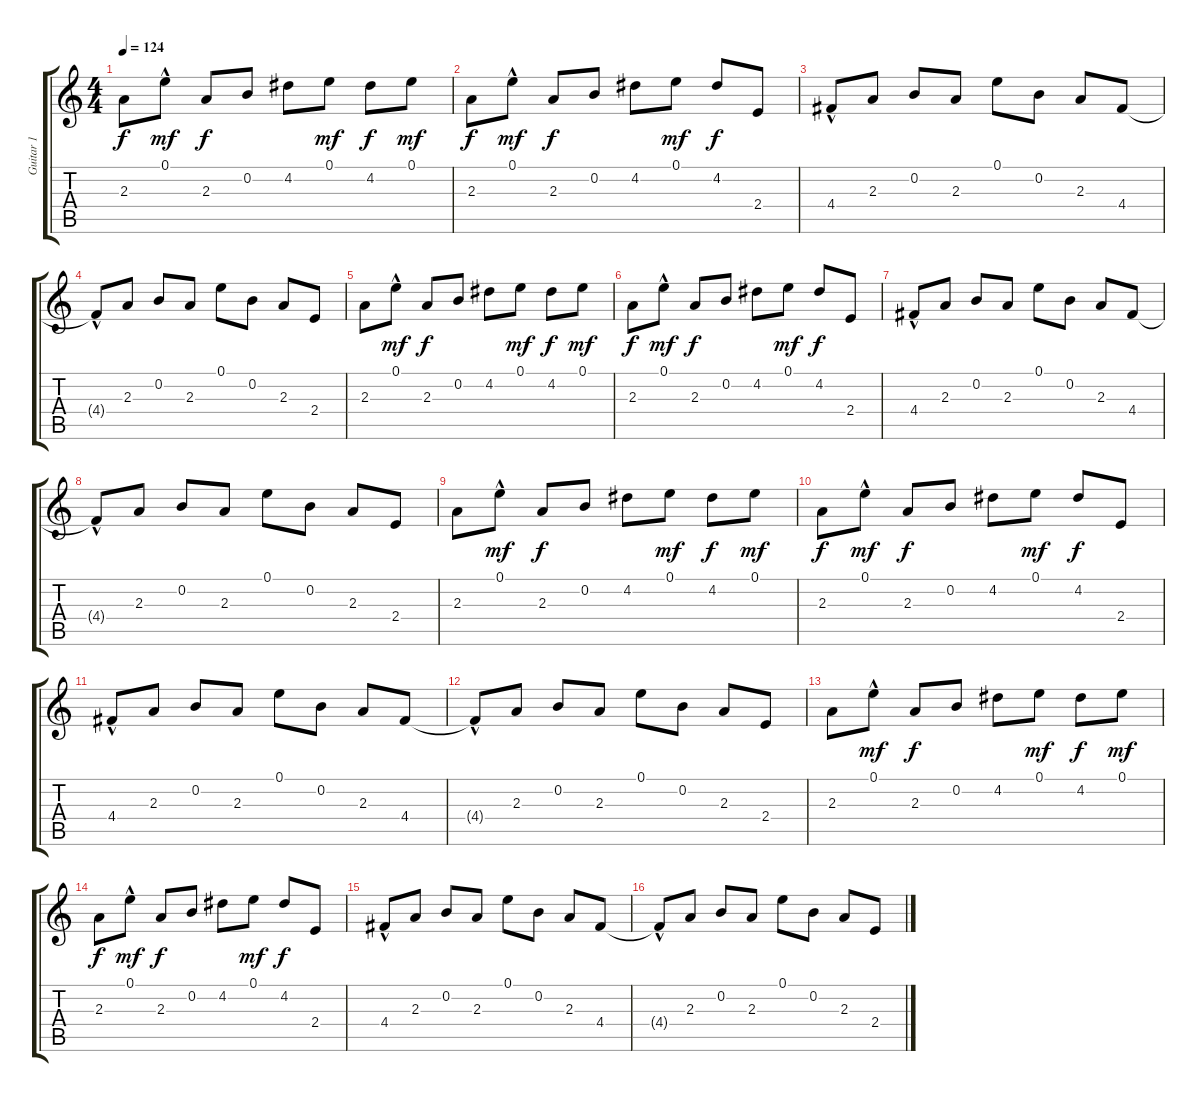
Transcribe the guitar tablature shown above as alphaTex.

\track ("Guitar 1" "Guitar 1") {instrument electricguitarclean}
\staff {score tabs}
\tuning (E4 B3 G3 D3 A2 E2) {hide}
\ts (4 4)
\tempo 124
\clef g2
\ks c
2.3.8{dy f instrument electricguitarclean} 0.1{hac}.8{dy mf} 2.3.8{dy f} 0.2.8 4.2.8 0.1.8{dy mf} 4.2.8{dy f} 0.1.8{dy mf} |
2.3.8{dy f} 0.1{hac}.8{dy mf} 2.3.8{dy f} 0.2.8 4.2.8 0.1.8{dy mf} 4.2.8{dy f} 2.4.8 |
4.4{hac}.8 2.3.8 0.2.8 2.3.8 0.1.8 0.2.8 2.3.8 4.4.8 |
4.4{hac t}.8 2.3.8 0.2.8 2.3.8 0.1.8 0.2.8 2.3.8 2.4.8 |
2.3.8 0.1{hac}.8{dy mf} 2.3.8{dy f} 0.2.8 4.2.8 0.1.8{dy mf} 4.2.8{dy f} 0.1.8{dy mf} |
2.3.8{dy f} 0.1{hac}.8{dy mf} 2.3.8{dy f} 0.2.8 4.2.8 0.1.8{dy mf} 4.2.8{dy f} 2.4.8 |
4.4{hac}.8 2.3.8 0.2.8 2.3.8 0.1.8 0.2.8 2.3.8 4.4.8 |
4.4{hac t}.8 2.3.8 0.2.8 2.3.8 0.1.8 0.2.8 2.3.8 2.4.8 |
2.3.8 0.1{hac}.8{dy mf} 2.3.8{dy f} 0.2.8 4.2.8 0.1.8{dy mf} 4.2.8{dy f} 0.1.8{dy mf} |
2.3.8{dy f} 0.1{hac}.8{dy mf} 2.3.8{dy f} 0.2.8 4.2.8 0.1.8{dy mf} 4.2.8{dy f} 2.4.8 |
4.4{hac}.8 2.3.8 0.2.8 2.3.8 0.1.8 0.2.8 2.3.8 4.4.8 |
4.4{hac t}.8 2.3.8 0.2.8 2.3.8 0.1.8 0.2.8 2.3.8 2.4.8 |
2.3.8 0.1{hac}.8{dy mf} 2.3.8{dy f} 0.2.8 4.2.8 0.1.8{dy mf} 4.2.8{dy f} 0.1.8{dy mf} |
2.3.8{dy f} 0.1{hac}.8{dy mf} 2.3.8{dy f} 0.2.8 4.2.8 0.1.8{dy mf} 4.2.8{dy f} 2.4.8 |
4.4{hac}.8 2.3.8 0.2.8 2.3.8 0.1.8 0.2.8 2.3.8 4.4.8 |
4.4{hac t}.8 2.3.8 0.2.8 2.3.8 0.1.8 0.2.8 2.3.8 2.4.8
